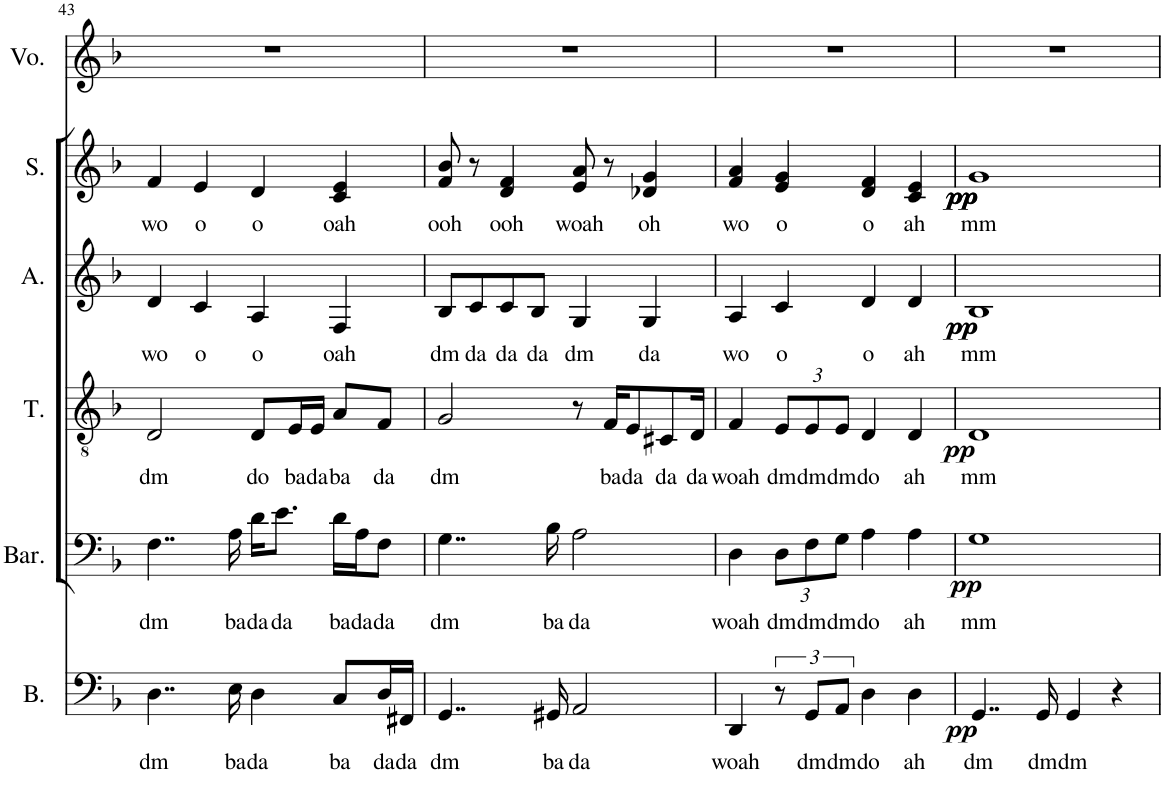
**kern	**text	**dynam	**kern	**text	**dynam	**kern	**text	**dynam	**kern	**text	**dynam	**kern	**text	**dynam	**kern
*part6	*part6	*part6	*part5	*part5	*part5	*part4	*part4	*part4	*part3	*part3	*part3	*part2	*part2	*part2	*part1
*staff6	*staff6	*staff6	*staff5	*staff5	*staff5	*staff4	*staff4	*staff4	*staff3	*staff3	*staff3	*staff2	*staff2	*staff2	*staff1
*I"Bass	*	*	*I"Baritone	*	*	*I"Tenor	*	*	*I"Alto	*	*	*I"Soprano	*	*	*I"Voice
*I'B.	*	*	*I'Bar.	*	*	*I'T.	*	*	*I'A.	*	*	*I'S.	*	*	*I'Vo.
!!LO:PB:g=z
*clefF4	*	*	*clefF4	*	*	*clefGv2	*	*	*clefG2	*	*	*clefG2	*	*	*clefG2
*k[b-]	*	*	*k[b-]	*	*	*k[b-]	*	*	*k[b-]	*	*	*k[b-]	*	*	*k[b-]
*M4/4	*	*	*M4/4	*	*	*M4/4	*	*	*M4/4	*	*	*M4/4	*	*	*M4/4
=43	=43	=43	=43	=43	=43	=43	=43	=43	=43	=43	=43	=43	=43	=43	=43
!	!LO:LY:b	!	!	!LO:LY:b	!	!	!LO:LY:b	!	!	!LO:LY:b	!	!	!LO:LY:b	!	!
4..D\	dm	.	4..F\	dm	.	2D/	dm	.	4d/	wo	.	4f/	wo	.	1r
!	!	!	!	!	!	!	!	!	!	!LO:LY:b	!	!	!LO:LY:b	!	!
.	.	.	.	.	.	.	.	.	4c/	o	.	4e/	o	.	.
!	!LO:LY:b	!	!	!LO:LY:b	!	!	!	!	!	!	!	!	!	!	!
16E\	ba	.	16A\	ba	.	.	.	.	.	.	.	.	.	.	.
!	!LO:LY:b	!	!	!LO:LY:b	!	!	!LO:LY:b	!	!	!LO:LY:b	!	!	!LO:LY:b	!	!
4D\	da	.	16d\KL	da	.	8D/L	do	.	4A/	o	.	4d/	o	.	.
!	!	!	!	!LO:LY:b	!	!	!	!	!	!	!	!	!	!	!
.	.	.	8.e\J	da	.	.	.	.	.	.	.	.	.	.	.
!	!	!	!	!	!	!	!LO:LY:b	!	!	!	!	!	!	!	!
.	.	.	.	.	.	16E/L	ba	.	.	.	.	.	.	.	.
!	!	!	!	!	!	!	!LO:LY:b	!	!	!	!	!	!	!	!
.	.	.	.	.	.	16E/JJ	da	.	.	.	.	.	.	.	.
!	!LO:LY:b	!	!	!LO:LY:b	!	!	!LO:LY:b	!	!	!LO:LY:b	!	!	!LO:LY:b	!	!
8C/L	ba	.	16d\LL	ba	.	8A/L	ba	.	4F/	oah	.	4c/ 4e/	oah	.	.
!	!	!	!	!LO:LY:b	!	!	!	!	!	!	!	!	!	!	!
.	.	.	16A\J	da	.	.	.	.	.	.	.	.	.	.	.
!	!LO:LY:b	!	!	!LO:LY:b	!	!	!LO:LY:b	!	!	!	!	!	!	!	!
16D/L	da	.	8F\J	da	.	8F/J	da	.	.	.	.	.	.	.	.
!	!LO:LY:b	!	!	!	!	!	!	!	!	!	!	!	!	!	!
16FF#X/JJ	da	.	.	.	.	.	.	.	.	.	.	.	.	.	.
=44	=44	=44	=44	=44	=44	=44	=44	=44	=44	=44	=44	=44	=44	=44	=44
!	!LO:LY:b	!	!	!LO:LY:b	!	!	!LO:LY:b	!	!	!LO:LY:b	!	!	!LO:LY:b	!	!
4..GG/	dm	.	4..G\	dm	.	2G/	dm	.	8B-/L	dm	.	8f/ 8b-/	ooh	.	1r
!	!	!	!	!	!	!	!	!	!	!LO:LY:b	!	!	!	!	!
.	.	.	.	.	.	.	.	.	8c/	da	.	8r	.	.	.
!	!	!	!	!	!	!	!	!	!	!LO:LY:b	!	!	!LO:LY:b	!	!
.	.	.	.	.	.	.	.	.	8c/	da	.	4d/ 4f/	ooh	.	.
!	!	!	!	!	!	!	!	!	!	!LO:LY:b	!	!	!	!	!
.	.	.	.	.	.	.	.	.	8B-/J	da	.	.	.	.	.
!	!LO:LY:b	!	!	!LO:LY:b	!	!	!	!	!	!	!	!	!	!	!
16GG#X/	ba	.	16B-\	ba	.	.	.	.	.	.	.	.	.	.	.
!	!LO:LY:b	!	!	!LO:LY:b	!	!	!	!	!	!LO:LY:b	!	!	!LO:LY:b	!	!
2AA/	da	.	2A\	da	.	8r	.	.	4G/	dm	.	8e/ 8a/	woah	.	.
!	!	!	!	!	!	!	!LO:LY:b	!	!	!	!	!	!	!	!
.	.	.	.	.	.	16F/KL	ba	.	.	.	.	8r	.	.	.
!	!	!	!	!	!	!	!LO:LY:b	!	!	!	!	!	!	!	!
.	.	.	.	.	.	8E/	da	.	.	.	.	.	.	.	.
!	!	!	!	!	!	!	!	!	!	!LO:LY:b	!	!	!LO:LY:b	!	!
.	.	.	.	.	.	.	.	.	4G/	da	.	4d-X/ 4g/	oh	.	.
!	!	!	!	!	!	!	!LO:LY:b	!	!	!	!	!	!	!	!
.	.	.	.	.	.	8C#X/	da	.	.	.	.	.	.	.	.
!	!	!	!	!	!	!	!LO:LY:b	!	!	!	!	!	!	!	!
.	.	.	.	.	.	16D/Jk	da	.	.	.	.	.	.	.	.
=45	=45	=45	=45	=45	=45	=45	=45	=45	=45	=45	=45	=45	=45	=45	=45
!	!LO:LY:b	!	!	!LO:LY:b	!	!	!LO:LY:b	!	!	!LO:LY:b	!	!	!LO:LY:b	!	!
4DD/	woah	.	4D\	woah	.	4F/	woah	.	4A/	wo	.	4f/ 4a/	wo	.	1r
*	*	*	*Xbrackettup	*	*	*	*	*	*	*	*	*	*	*	*
!	!	!	!	!LO:LY:b	!	!	!	!	!	!	!	!	!	!	!
*	*	*	*	*	*	*Xbrackettup	*	*	*	*	*	*	*	*	*
!	!	!	!	!	!	!	!LO:LY:b	!	!	!LO:LY:b	!	!	!LO:LY:b	!	!
12r	.	.	12D\L	dm	.	12E/L	dm	.	4c/	o	.	4e/ 4g/	o	.	.
!	!LO:LY:b	!	!	!LO:LY:b	!	!	!LO:LY:b	!	!	!	!	!	!	!	!
12GG/L	dm	.	12F\	dm	.	12E/	dm	.	.	.	.	.	.	.	.
!	!LO:LY:b	!	!	!LO:LY:b	!	!	!LO:LY:b	!	!	!	!	!	!	!	!
12AA/J	dm	.	12G\J	dm	.	12E/J	dm	.	.	.	.	.	.	.	.
!	!LO:LY:b	!	!	!LO:LY:b	!	!	!LO:LY:b	!	!	!LO:LY:b	!	!	!LO:LY:b	!	!
4D\	do	.	4A\	do	.	4D/	do	.	4d/	o	.	4d/ 4f/	o	.	.
!	!LO:LY:b	!	!	!LO:LY:b	!	!	!LO:LY:b	!	!	!LO:LY:b	!	!	!LO:LY:b	!	!
4D\	ah	.	4A\	ah	.	4D/	ah	.	4d/	ah	.	4c/ 4e/	ah	.	.
=46	=46	=46	=46	=46	=46	=46	=46	=46	=46	=46	=46	=46	=46	=46	=46
!	!LO:LY:b	!LO:DY:b	!	!LO:LY:b	!LO:DY:b	!	!LO:LY:b	!LO:DY:b	!	!LO:LY:b	!LO:DY:b	!	!LO:LY:b	!	!
!	!	!	!	!	!	!	!	!	!	!	!LO:DY:n=1:b	!	!	!LO:DY:b	!
!	!	!	!	!	!	!	!	!	!	!	!	!	!	!LO:DY:n=1:b	!
!	!	!	!	!	!	!	!	!	!	!	!	!	!	!LO:DY:n=2:b	!
4..GG/	dm	pp	1G	mm	pp	1D	mm	pp	1B-	mm	pp pp	1g	mm	pp pp pp	1r
!	!LO:LY:b	!	!	!	!	!	!	!	!	!	!	!	!	!	!
16GG/	dm	.	.	.	.	.	.	.	.	.	.	.	.	.	.
!	!LO:LY:b	!	!	!	!	!	!	!	!	!	!	!	!	!	!
4GG/	dm	.	.	.	.	.	.	.	.	.	.	.	.	.	.
4r	.	.	.	.	.	.	.	.	.	.	.	.	.	.	.
=	=	=	=	=	=	=	=	=	=	=	=	=	=	=	=
*-	*-	*-	*-	*-	*-	*-	*-	*-	*-	*-	*-	*-	*-	*-	*-
